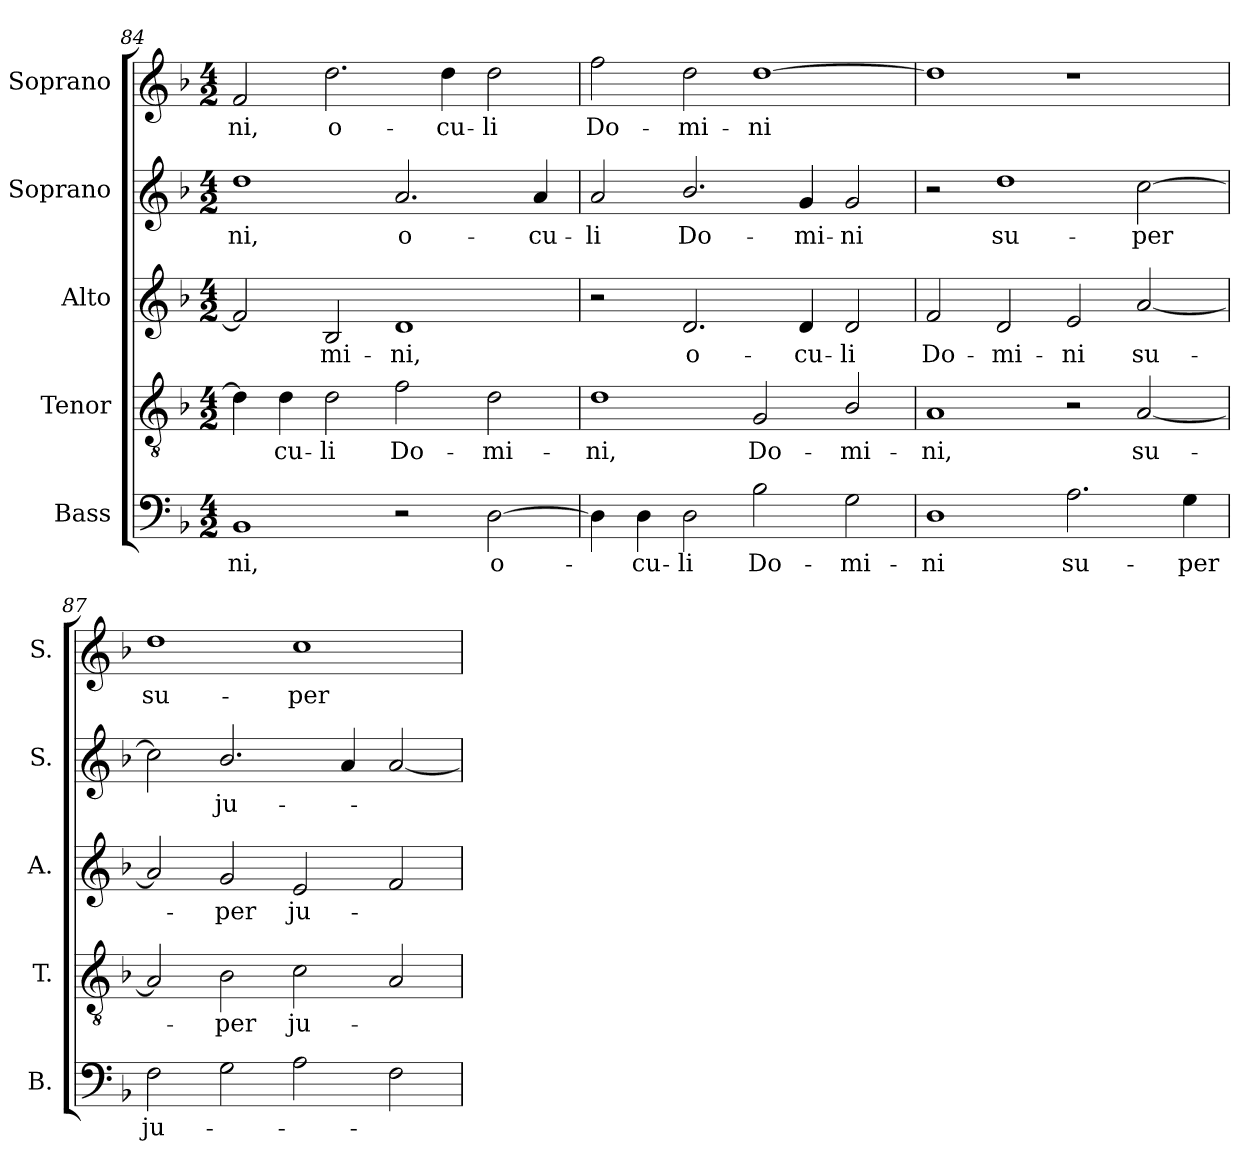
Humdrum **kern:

**kern	**text	**kern	**text	**kern	**text	**kern	**text	**kern	**text
*part5	*part5	*part4	*part4	*part3	*part3	*part2	*part2	*part1	*part1
*staff5	*staff5	*staff4	*staff4	*staff3	*staff3	*staff2	*staff2	*staff1	*staff1
*I"Bass	*	*I"Tenor	*	*I"Alto	*	*I"Soprano	*	*I"Soprano	*
*I'B.	*	*I'T.	*	*I'A.	*	*I'S.	*	*I'S.	*
*clefF4	*	*clefGv2	*	*clefG2	*	*clefG2	*	*clefG2	*
*	*	*ITrd7c12	*	*	*	*	*	*	*
*k[b-]	*	*k[b-]	*	*k[b-]	*	*k[b-]	*	*k[b-]	*
*F:	*	*F:	*	*F:	*	*F:	*	*F:	*
*M4/2	*	*M4/2	*	*M4/2	*	*M4/2	*	*M4/2	*
=84	=84	=84	=84	=84	=84	=84	=84	=84	=84
!	!LO:LY:b:color=#000000	!	!	!	!	!	!	!	!
!	!	!	!	!	!	!	!LO:LY:b:color=#000000	!	!
!	!	!	!	!	!	!	!	!	!LO:LY:b:color=#000000
1BB-i	-ni,	4Di\]	.	2fi/]	.	1ddi	-ni,	2fi/	-ni,
!	!	!	!LO:LY:b:color=#000000	!	!	!	!	!	!
.	.	4Di\	-cu-	.	.	.	.	.	.
!	!	!	!LO:LY:b:color=#000000	!	!	!	!	!	!
!	!	!	!	!	!LO:LY:b:color=#000000	!	!	!	!
!	!	!	!	!	!	!	!	!	!LO:LY:b:color=#000000
.	.	2Di\	-li	2B-i/	-mi-	.	.	2.ddi\	o-
!	!	!	!LO:LY:b:color=#000000	!	!	!	!	!	!
!	!	!	!	!	!LO:LY:b:color=#000000	!	!	!	!
!	!	!	!	!	!	!	!LO:LY:b:color=#000000	!	!
2r	.	2Fi\	Do-	1di	-ni,	2.ai/	o-	.	.
!	!	!	!	!	!	!	!	!	!LO:LY:b:color=#000000
.	.	.	.	.	.	.	.	4ddi\	-cu-
!	!LO:LY:b:color=#000000	!	!	!	!	!	!	!	!
!	!	!	!LO:LY:b:color=#000000	!	!	!	!	!	!
!	!	!	!	!	!	!	!	!	!LO:LY:b:color=#000000
[2Di\	o-	2Di\	-mi-	.	.	.	.	2ddi\	-li
!	!	!	!	!	!	!	!LO:LY:b:color=#000000	!	!
.	.	.	.	.	.	4ai/	-cu-	.	.
=85	=85	=85	=85	=85	=85	=85	=85	=85	=85
!	!	!	!LO:LY:b:color=#000000	!	!	!	!	!	!
!	!	!	!	!	!	!	!LO:LY:b:color=#000000	!	!
!	!	!	!	!	!	!	!	!	!LO:LY:b:color=#000000
4Di\]	.	1Di	-ni,	2r	.	2ai/	-li	2ffi\	Do-
!	!LO:LY:b:color=#000000	!	!	!	!	!	!	!	!
4Di\	-cu-	.	.	.	.	.	.	.	.
!	!LO:LY:b:color=#000000	!	!	!	!	!	!	!	!
!	!	!	!	!	!LO:LY:b:color=#000000	!	!	!	!
!	!	!	!	!	!	!	!LO:LY:b:color=#000000	!	!
!	!	!	!	!	!	!	!	!	!LO:LY:b:color=#000000
2Di\	-li	.	.	2.di/	o-	2.b-i/	Do-	2ddi\	-mi-
!	!LO:LY:b:color=#000000	!	!	!	!	!	!	!	!
!	!	!	!LO:LY:b:color=#000000	!	!	!	!	!	!
!	!	!	!	!	!	!	!	!	!LO:LY:b:color=#000000
2B-i\	Do-	2GGi/	Do-	.	.	.	.	[1ddi	-ni
!	!	!	!	!	!LO:LY:b:color=#000000	!	!	!	!
!	!	!	!	!	!	!	!LO:LY:b:color=#000000	!	!
.	.	.	.	4di/	-cu-	4gi/	-mi-	.	.
!	!LO:LY:b:color=#000000	!	!	!	!	!	!	!	!
!	!	!	!LO:LY:b:color=#000000	!	!	!	!	!	!
!	!	!	!	!	!LO:LY:b:color=#000000	!	!	!	!
!	!	!	!	!	!	!	!LO:LY:b:color=#000000	!	!
2Gi\	-mi-	2BB-i/	-mi-	2di/	-li	2gi/	-ni	.	.
=86	=86	=86	=86	=86	=86	=86	=86	=86	=86
!	!LO:LY:b:color=#000000	!	!	!	!	!	!	!	!
!	!	!	!LO:LY:b:color=#000000	!	!	!	!	!	!
!	!	!	!	!	!LO:LY:b:color=#000000	!	!	!	!
1Di	-ni	1AAi	-ni,	2fi/	Do-	2r	.	1ddi]	.
!	!	!	!	!	!LO:LY:b:color=#000000	!	!	!	!
!	!	!	!	!	!	!	!LO:LY:b:color=#000000	!	!
.	.	.	.	2di/	-mi-	1ddi	su-	.	.
!	!LO:LY:b:color=#000000	!	!	!	!	!	!	!	!
!	!	!	!	!	!LO:LY:b:color=#000000	!	!	!	!
2.Ai\	su-	2r	.	2ei/	-ni	.	.	1r	.
!	!	!	!LO:LY:b:color=#000000	!	!	!	!	!	!
!	!	!	!	!	!LO:LY:b:color=#000000	!	!	!	!
!	!	!	!	!	!	!	!LO:LY:b:color=#000000	!	!
.	.	[2AAi/	su-	[2ai/	su-	[2cci\	-per	.	.
!	!LO:LY:b:color=#000000	!	!	!	!	!	!	!	!
4Gi\	-per	.	.	.	.	.	.	.	.
=87	=87	=87	=87	=87	=87	=87	=87	=87	=87
!	!LO:LY:b:color=#000000	!	!	!	!	!	!	!	!
!	!	!	!	!	!	!	!	!	!LO:LY:b:color=#000000
2Fi\	ju-	2AAi/]	.	2ai/]	.	2cci\]	.	1ddi	su-
!	!	!	!LO:LY:b:color=#000000	!	!	!	!	!	!
!	!	!	!	!	!LO:LY:b:color=#000000	!	!	!	!
!	!	!	!	!	!	!	!LO:LY:b:color=#000000	!	!
2Gi\	.	2BB-i\	-per	2gi/	-per	2.b-i/	ju-	.	.
!	!	!	!LO:LY:b:color=#000000	!	!	!	!	!	!
!	!	!	!	!	!LO:LY:b:color=#000000	!	!	!	!
!	!	!	!	!	!	!	!	!	!LO:LY:b:color=#000000
2Ai\	.	2Ci\	ju-	2ei/	ju-	.	.	1cci	-per
.	.	.	.	.	.	4ai/	.	.	.
2Fi\	.	2AAi/	.	2fi/	.	[2ai/	.	.	.
=	=	=	=	=	=	=	=	=	=
*-	*-	*-	*-	*-	*-	*-	*-	*-	*-
